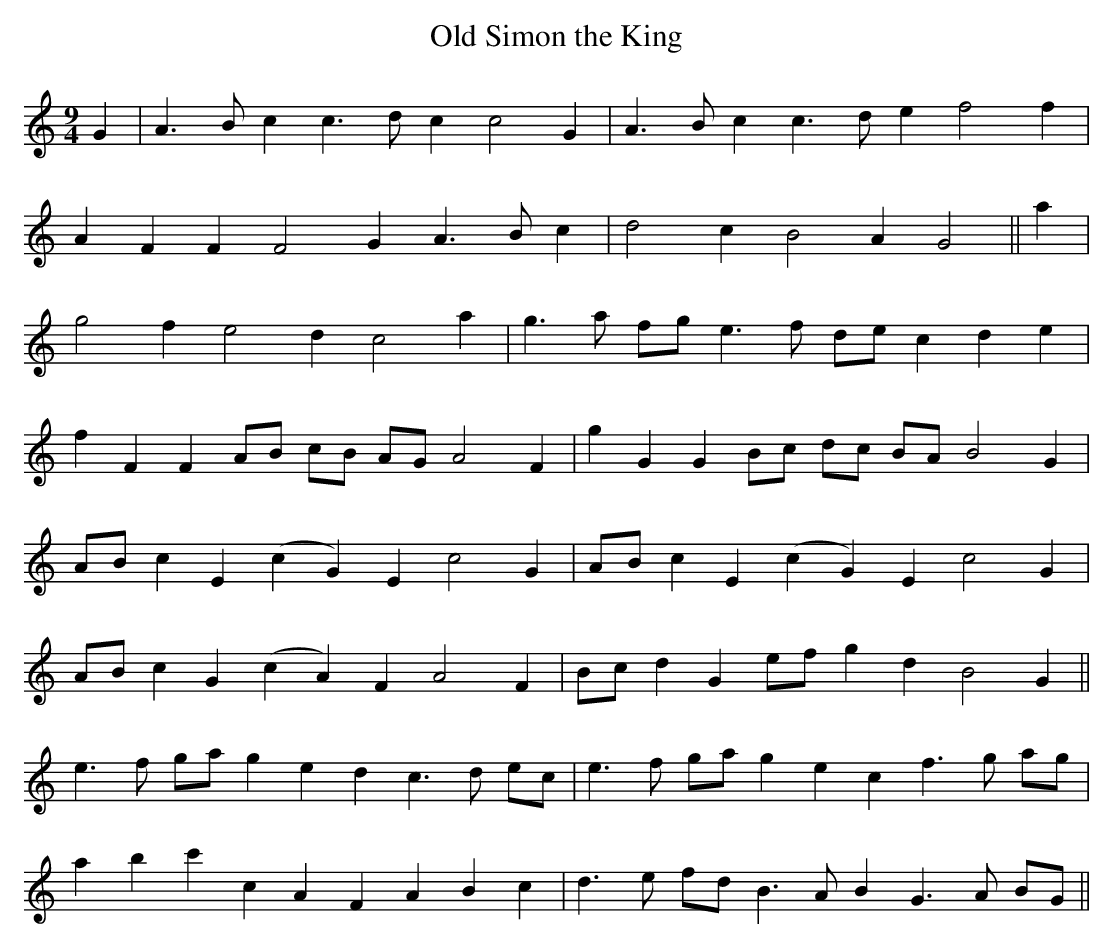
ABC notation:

X:1
T:Old Simon the King
M:9/4
L:1/8
K:Gmix
G2|A3B c2 c3d c2c4G2|A3Bc2 c3d e2f4f2|
A2F2F2 F4G2A3Bc2|d4c2B4A2G4||a2|
g4f2 e4d2c4a2|g3a fg e3f de c2d2e2|
f2F2F2 AB cB AG A4F2|g2G2G2Bc dc BA B4G2|
AB c2E2 (c2G2) E2c4G2|ABc2E2(c2G2)E2c4G2|
ABc2G2(c2A2)F2A4F2|Bcd2G2efg2d2B4G2||
e3f ga g2e2d2c3d ec|e3f ga g2e2 c2f3g ag|
a2b2c'2c2A2F2A2B2c2|d3e fd B3A B2G3A BG||
